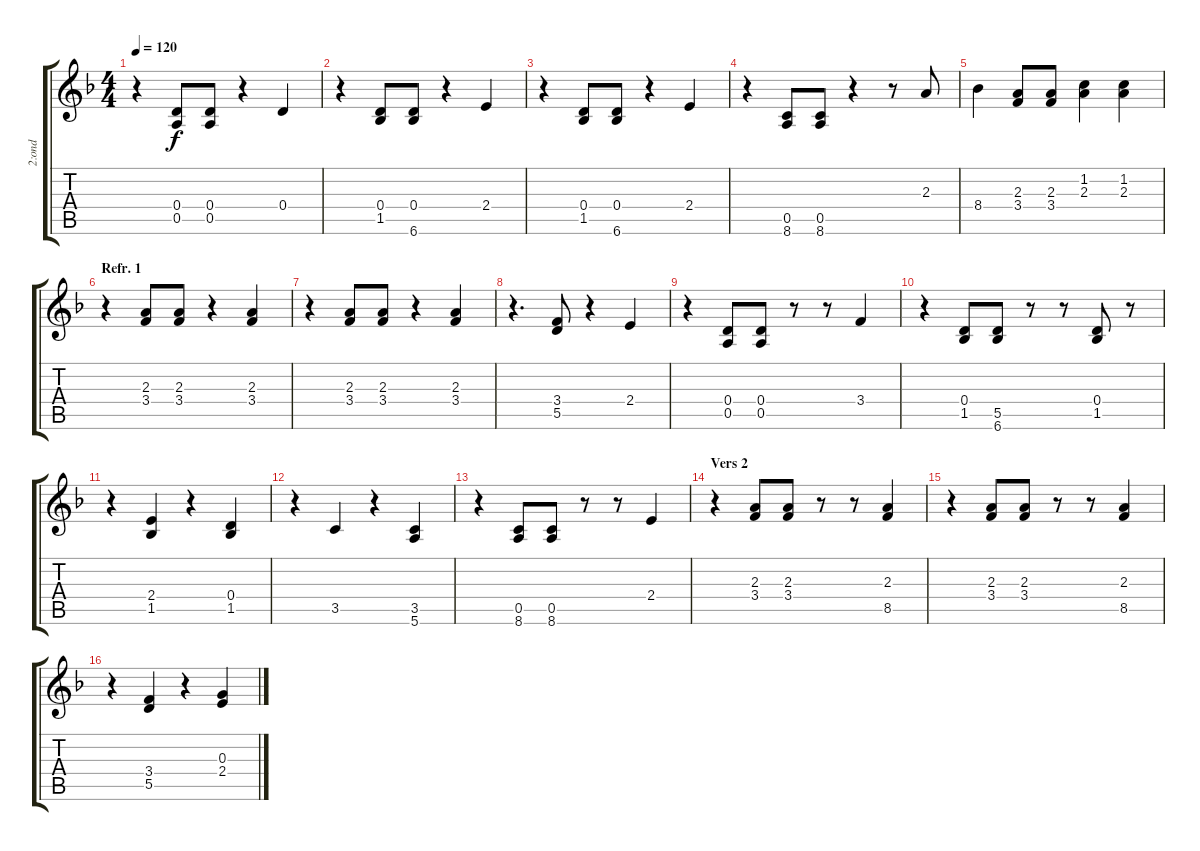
\track ("2:ond" "2:ond") {instrument electricguitarclean}
\staff {score tabs}
\tuning (E4 B3 G3 D3 A2 E2) {hide}
\ts (4 4)
\tempo 120
\clef g2
\ks f
r.4{dy f} (0.4 0.5).8 (0.4 0.5).8 r.4 0.4.4 |
r.4 (0.4 1.5).8 (0.4 6.6).8 r.4 2.4.4 |
r.4 (0.4 1.5).8 (0.4 6.6).8 r.4 2.4.4 |
r.4 (0.5 8.6).8 (0.5 8.6).8 r.4 r.8 2.3.8 |
8.4.4 (2.3 3.4).8 (2.3 3.4).8 (1.2 2.3).4 (1.2 2.3).4 |
\section ("" "Refr. 1")
r.4 (2.3 3.4).8 (2.3 3.4).8 r.4 (2.3 3.4).4 |
r.4 (2.3 3.4).8 (2.3 3.4).8 r.4 (2.3 3.4).4 |
r.4{d} (3.4 5.5).8 r.4 2.4.4 |
r.4 (0.4 0.5).8 (0.4 0.5).8 r.8 r.8 3.4.4 |
r.4 (0.4 1.5).8 (5.5 6.6).8 r.8 r.8 (0.4 1.5).8 r.8 |
r.4 (2.4 1.5).4 r.4 (0.4 1.5).4 |
r.4 3.5.4 r.4 (3.5 5.6).4 |
r.4 (0.5 8.6).8 (0.5 8.6).8 r.8 r.8 2.4.4 |
\section ("" "Vers 2")
r.4 (2.3 3.4).8 (2.3 3.4).8 r.8 r.8 (2.3 8.5).4 |
r.4 (2.3 3.4).8 (2.3 3.4).8 r.8 r.8 (2.3 8.5).4 |
r.4 (3.4 5.5).4 r.4 (0.3 2.4).4
